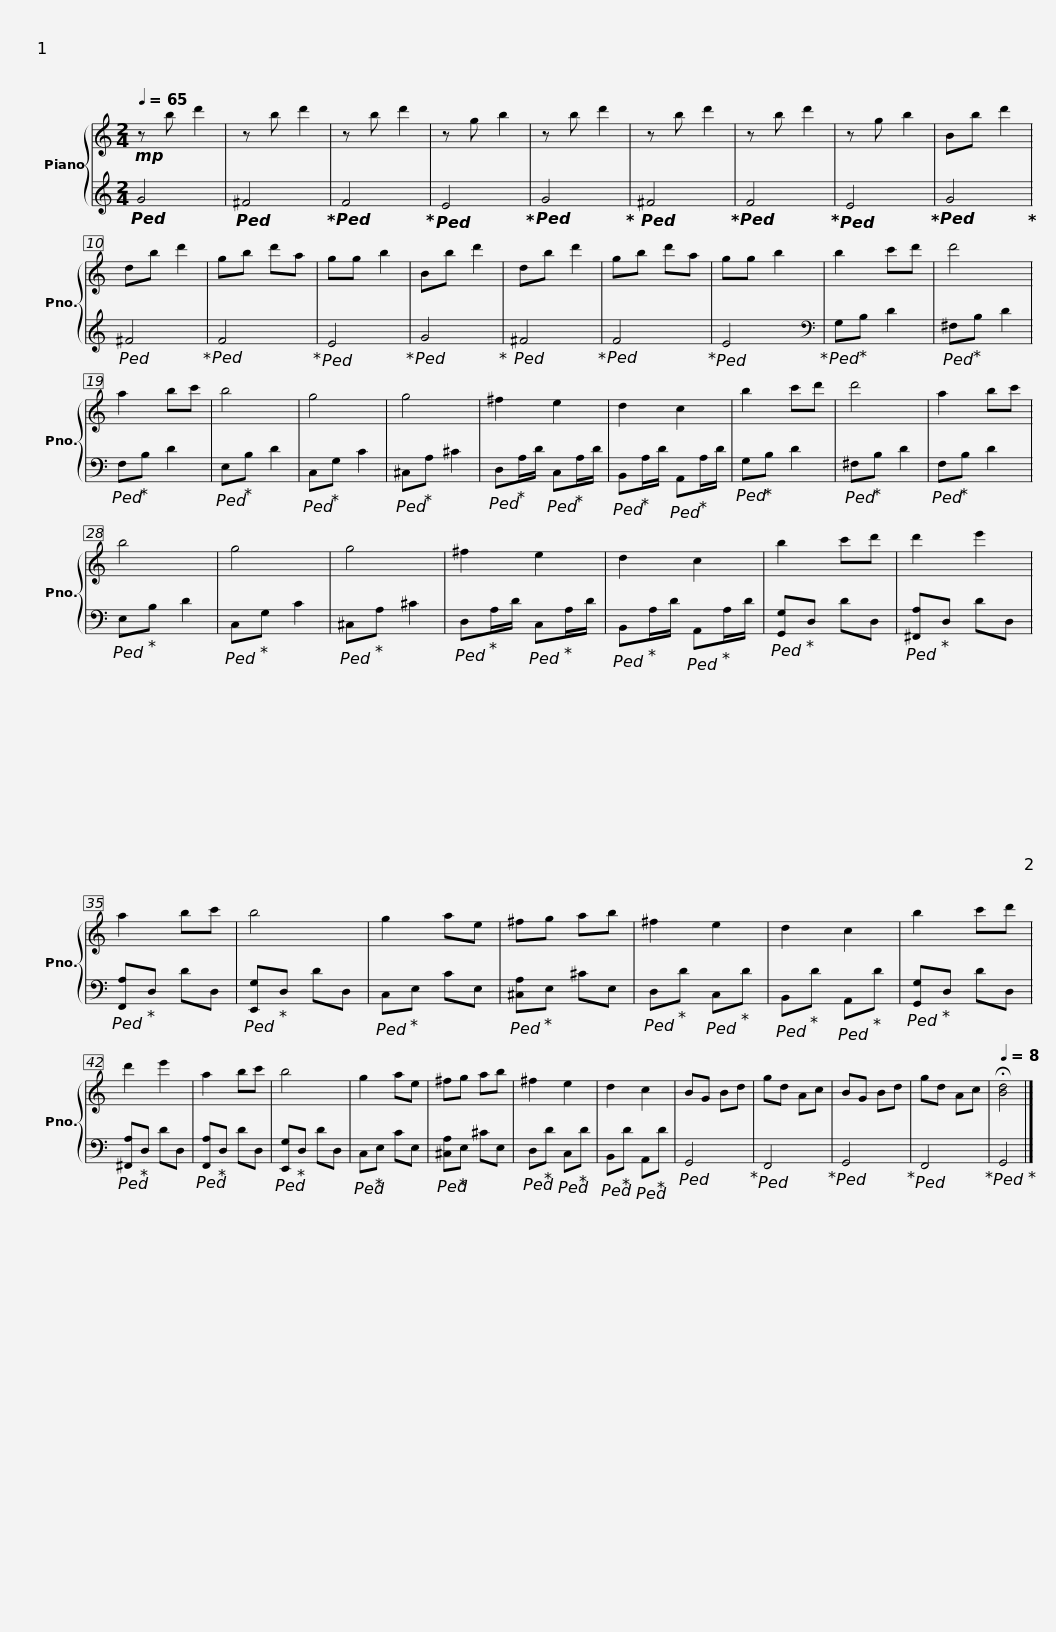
X:1
%%score { 1 | 2 }
L:1/8
Q:1/4=65
M:2/4
I:linebreak $
K:C
V:1 treble
V:2 treble
V:1
!mp! z b d'2 | z b d'2 | z b d'2 | z g b2 | z b d'2 | %5
 z b d'2 | z b d'2 | z g b2 |$ Bb d'2 | db d'2 | %10
 gb d'a | gg b2 | Bb d'2 | db d'2 | gb d'a | %15
 gg b2 |$ b2 c'd' | d'4 | a2 bc' | b4 |$ %20
 g4 | g4 | ^f2 e2 | d2 c2 |$ b2 c'd' | %25
 d'4 | a2 bc' | b4 |$ g4 | g4 | %30
 ^f2 e2 | d2 c2 |$ b2 c'd' | d'2 e'2 | a2 bc' | %35
 b4 |$ g2 ae | ^fg ab | ^f2 e2 | d2 c2 |$ %40
 b2 c'd' | d'2 e'2 | a2 bc' | b4 |$ g2 ae | %45
 ^fg ab | ^f2 e2 | d2 c2 |$ BG Bd | gd Ac | %50
 BG Bd | gd Ac |[Q:1/4=8] !fermata![Bd]4 |] %53
V:2
!ped! G4 |!ped! ^F4!ped-up! |!ped! F4!ped-up! |!ped! E4!ped-up! |!ped! G4!ped-up! | %5
!ped! ^F4!ped-up! |!ped! F4!ped-up! |!ped! E4!ped-up! |$!ped! G4!ped-up! |!ped! ^F4!ped-up! | %10
!ped! F4!ped-up! |!ped! E4!ped-up! |!ped! G4!ped-up! |!ped! ^F4!ped-up! |!ped! F4!ped-up! | %15
!ped! E4!ped-up! |$[K:bass]!ped! G,!ped-up!B, D2 |!ped! ^F,!ped-up!B, D2 |!ped! F,!ped-up!B, D2 |!ped! E,!ped-up!B, D2 |$ %20
!ped! C,!ped-up!G, C2 |!ped! ^C,!ped-up!A, ^C2 |!ped! D,!ped-up!A,/D/!ped! C,!ped-up!A,/D/ |!ped! B,,!ped-up!A,/D/!ped! A,,!ped-up!A,/D/ |$!ped! G,!ped-up!B, D2 | %25
!ped! ^F,!ped-up!B, D2 |!ped! F,!ped-up!B, D2 |!ped! E,!ped-up!B, D2 |$!ped! C,!ped-up!G, C2 |!ped! ^C,!ped-up!A, ^C2 | %30
!ped! D,!ped-up!A,/D/!ped! C,!ped-up!A,/D/ |!ped! B,,!ped-up!A,/D/!ped! A,,!ped-up!A,/D/ |$!ped! [G,,G,]!ped-up!D, DD, |!ped! [^F,,A,]!ped-up!D, DD, |!ped! [F,,A,]!ped-up!D, DD, | %35
!ped! [E,,G,]!ped-up!D, DD, |$!ped! C,!ped-up!E, CE, |!ped! [^C,A,]!ped-up!E, ^CE, |!ped! D,!ped-up!D!ped! C,!ped-up!D |!ped! B,,!ped-up!D!ped! A,,!ped-up!D |$ %40
!ped! [G,,G,]!ped-up!D, DD, |!ped! [^F,,A,]!ped-up!D, DD, |!ped! [F,,A,]!ped-up!D, DD, |!ped! [E,,G,]!ped-up!D, DD, |$!ped! C,!ped-up!E, CE, | %45
!ped! [^C,A,]!ped-up!E, ^CE, |!ped! D,!ped-up!D!ped! C,!ped-up!D |!ped! B,,!ped-up!D!ped! A,,!ped-up!D |$!ped! G,,4!ped-up! |!ped! F,,4!ped-up! | %50
!ped! G,,4!ped-up! |!ped! F,,4!ped-up! |!ped! G,,4!ped-up! |] %53
